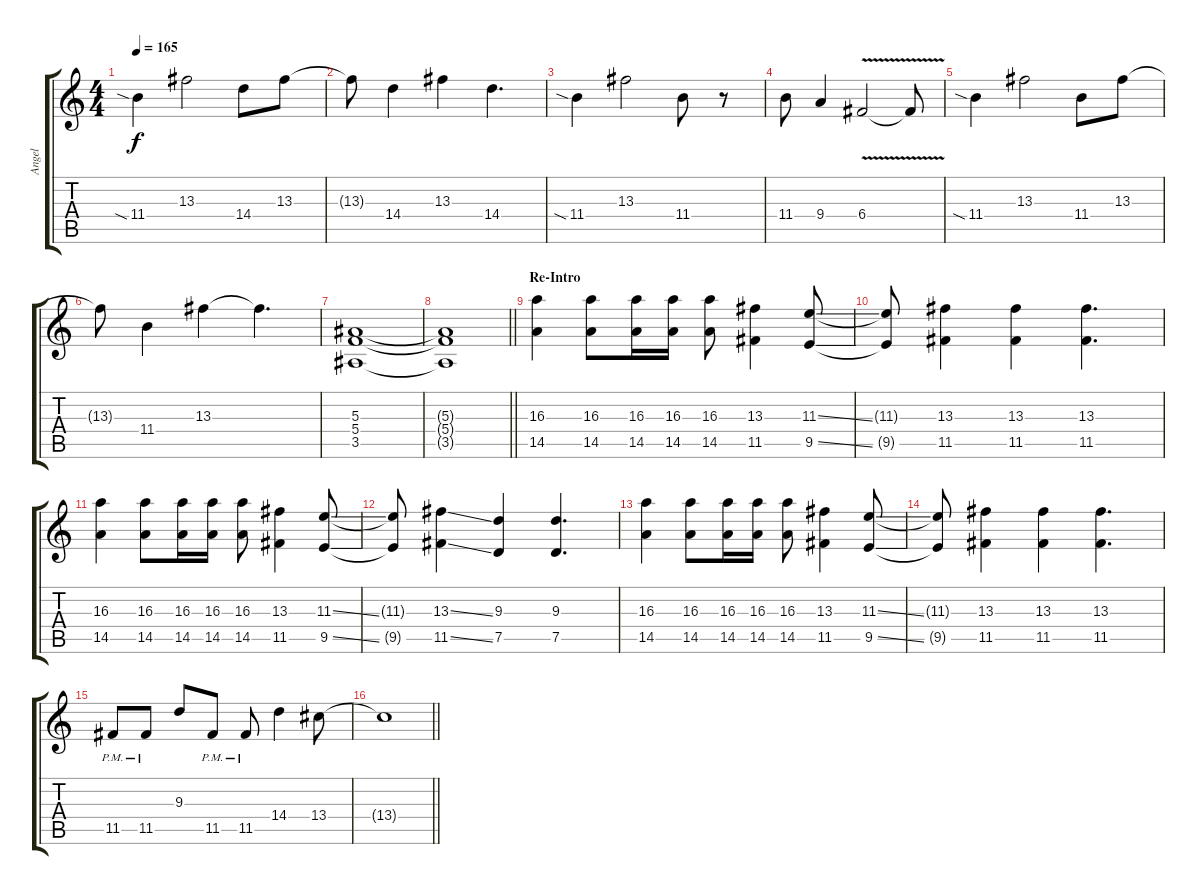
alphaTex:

\track ("Angel" "Angel") {instrument distortionguitar}
\staff {score tabs}
\tuning (D4 A3 F3 C3 G2 D2) {hide}
\ts (4 4)
\tempo 165
\clef g2
\ks c
11.4{sia}.4{dy f} 13.3.2 14.4.8 13.3.8 |
13.3{t}.8 14.4.4 13.3.4 14.4.4{d} |
11.4{sia}.4 13.3.2 11.4.8 r.8 |
11.4.8 9.4.4 6.4{v}.2 6.4{t}.8 |
11.4{sia}.4 13.3.2 11.4.8 13.3.8 |
13.3{t}.8 11.4.4 13.3.4 13.3{t}.4{d} |
(5.3 5.4 3.5).1 |
\barLineRight lightlight
(5.3{t} 5.4{t} 3.5{t}).1 |
\section ("" "Re-Intro")
(16.3 14.5).4 (16.3 14.5).8 (16.3 14.5).16 (16.3 14.5).16 (16.3 14.5).8 (13.3 11.5).4 (11.3{ss} 9.5{ss}).8 |
(11.3{t} 9.5{t}).8 (13.3 11.5).4 (13.3 11.5).4 (13.3 11.5).4{d} |
(16.3 14.5).4 (16.3 14.5).8 (16.3 14.5).16 (16.3 14.5).16 (16.3 14.5).8 (13.3 11.5).4 (11.3{ss} 9.5{ss}).8 |
(11.3{t} 9.5{t}).8 (13.3{ss} 11.5{ss}).4 (9.3 7.5).4 (9.3 7.5).4{d} |
(16.3 14.5).4 (16.3 14.5).8 (16.3 14.5).16 (16.3 14.5).16 (16.3 14.5).8 (13.3 11.5).4 (11.3{ss} 9.5{ss}).8 |
(11.3{t} 9.5{t}).8 (13.3 11.5).4 (13.3 11.5).4 (13.3 11.5).4{d} |
11.5{pm}.8 11.5{pm}.8 9.3.8 11.5{pm}.8 11.5{pm}.8 14.4.4 13.4.8 |
\barLineRight lightlight
13.4{t}.1
